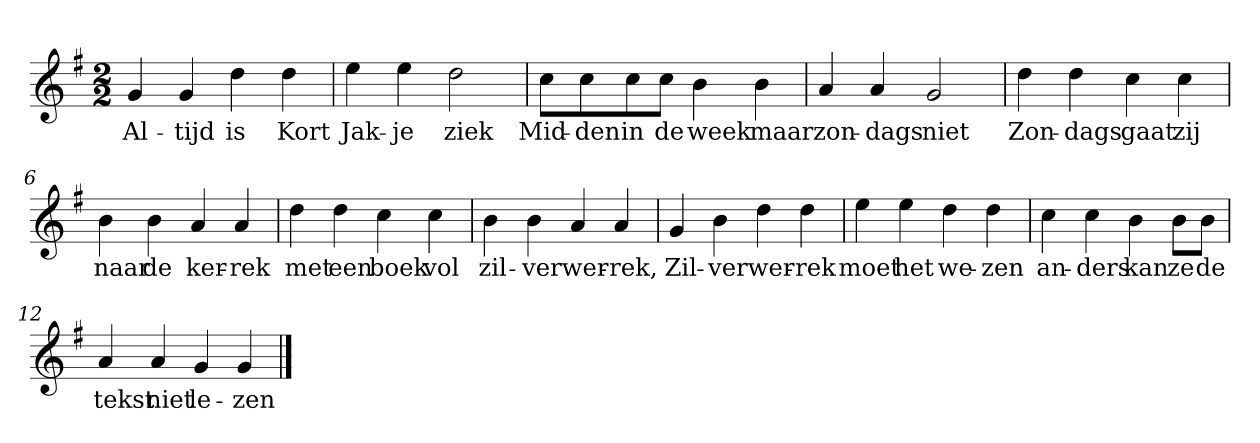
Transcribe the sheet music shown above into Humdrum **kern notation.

**kern	**text
*part1	*part1
*staff1	*staff1
*clefG2	*
*k[f#]	*
*G:	*
*M2/2	*
*MM120	*
=1	=1
4g	Al-
4g	-tijd
4dd	is
4dd	Kort
=2	=2
4ee	Jak-
4ee	-je
2dd	ziek
=3	=3
8cc\L	Mid-
8cc\	-den
8cc\	in
8cc\J	de
4b	week
4b	maar
=4	=4
4a	zon-
4a	-dags
2g	niet
=5	=5
4dd	Zon-
4dd	-dags
4cc	gaat
4cc	zij
=6	=6
4b	naar
4b	de
4a	ker-
4a	-rek
=7	=7
4dd	met
4dd	een
4cc	boek
4cc	vol
=8	=8
4b	zil-
4b	-ver
4a	wer-
4a	-rek,
=9	=9
4g	Zil-
4b	-ver
4dd	wer-
4dd	-rek
=10	=10
4ee	moet
4ee	het
4dd	we-
4dd	-zen
=11	=11
4cc	an-
4cc	-ders
4b	kan
8b\L	ze
8b\J	de
=12	=12
4a	tekst
4a	niet
4g	le-
4g	-zen
==	==
*-	*-
